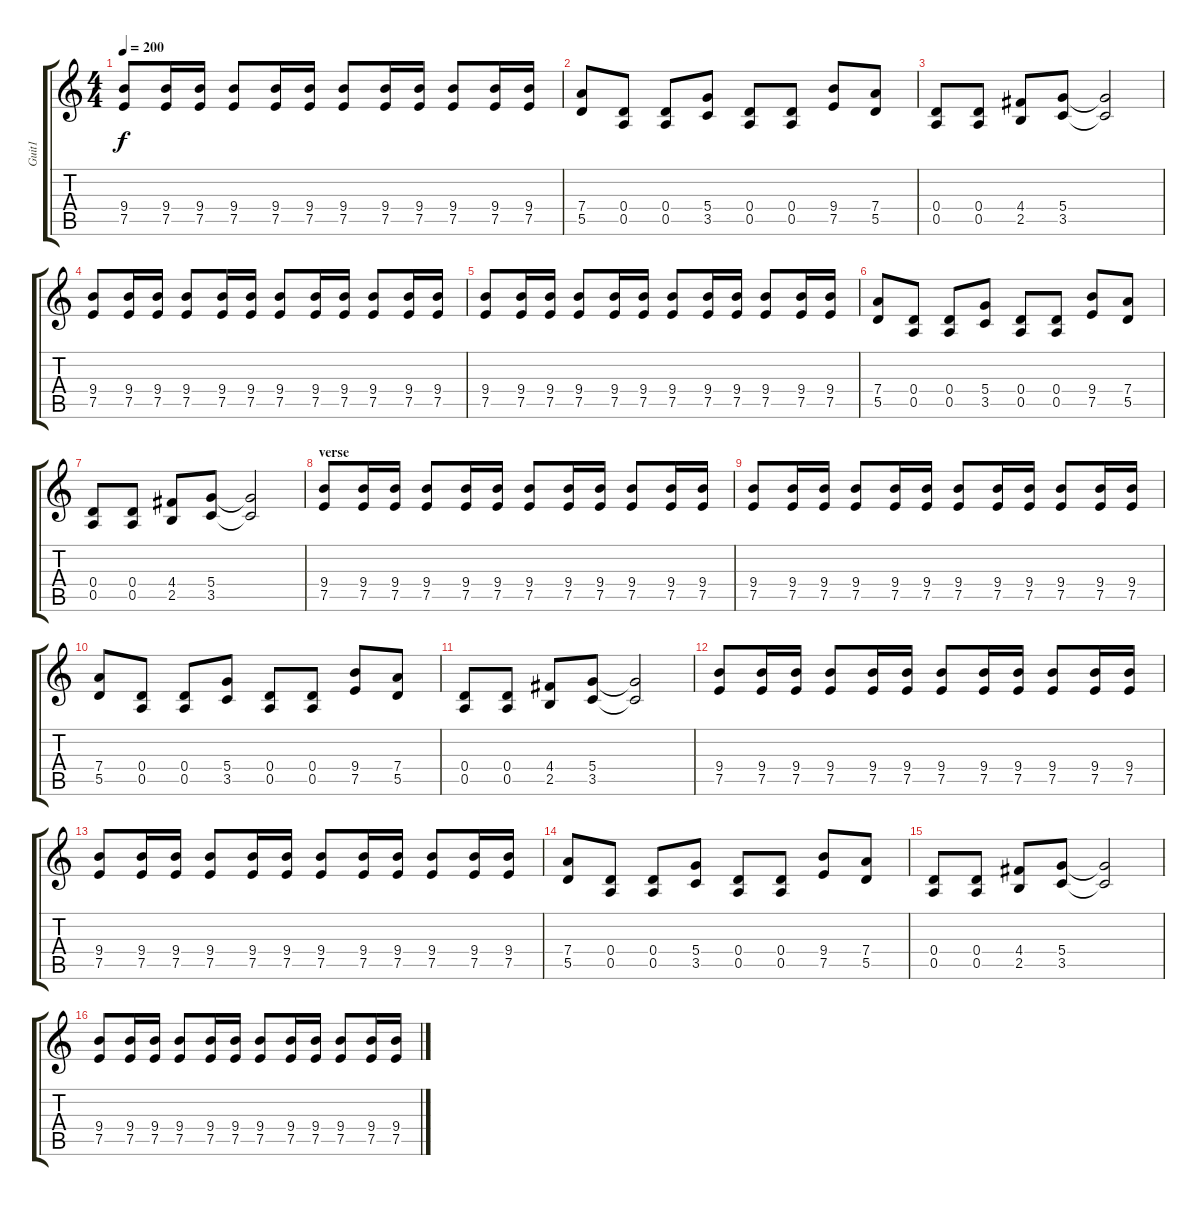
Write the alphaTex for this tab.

\track ("Guit1" "Guit1") {instrument distortionguitar}
\staff {score tabs}
\tuning (E4 B3 G3 D3 A2 E2) {hide}
\ts (4 4)
\tempo 200
\clef g2
\ks c
(9.4 7.5).8{dy f} (9.4 7.5).16 (9.4 7.5).16 (9.4 7.5).8 (9.4 7.5).16 (9.4 7.5).16 (9.4 7.5).8 (9.4 7.5).16 (9.4 7.5).16 (9.4 7.5).8 (9.4 7.5).16 (9.4 7.5).16 |
(7.4 5.5).8 (0.4 0.5).8 (0.4 0.5).8 (5.4 3.5).8 (0.4 0.5).8 (0.4 0.5).8 (9.4 7.5).8 (7.4 5.5).8 |
(0.4 0.5).8 (0.4 0.5).8 (4.4 2.5).8 (5.4 3.5).8 (5.4{t} 3.5{t}).2 |
(9.4 7.5).8 (9.4 7.5).16 (9.4 7.5).16 (9.4 7.5).8 (9.4 7.5).16 (9.4 7.5).16 (9.4 7.5).8 (9.4 7.5).16 (9.4 7.5).16 (9.4 7.5).8 (9.4 7.5).16 (9.4 7.5).16 |
(9.4 7.5).8 (9.4 7.5).16 (9.4 7.5).16 (9.4 7.5).8 (9.4 7.5).16 (9.4 7.5).16 (9.4 7.5).8 (9.4 7.5).16 (9.4 7.5).16 (9.4 7.5).8 (9.4 7.5).16 (9.4 7.5).16 |
(7.4 5.5).8 (0.4 0.5).8 (0.4 0.5).8 (5.4 3.5).8 (0.4 0.5).8 (0.4 0.5).8 (9.4 7.5).8 (7.4 5.5).8 |
(0.4 0.5).8 (0.4 0.5).8 (4.4 2.5).8 (5.4 3.5).8 (5.4{t} 3.5{t}).2 |
\section ("" "verse")
(9.4 7.5).8{instrument overdrivenguitar} (9.4 7.5).16 (9.4 7.5).16 (9.4 7.5).8 (9.4 7.5).16 (9.4 7.5).16 (9.4 7.5).8 (9.4 7.5).16 (9.4 7.5).16 (9.4 7.5).8 (9.4 7.5).16 (9.4 7.5).16 |
(9.4 7.5).8 (9.4 7.5).16 (9.4 7.5).16 (9.4 7.5).8 (9.4 7.5).16 (9.4 7.5).16 (9.4 7.5).8 (9.4 7.5).16 (9.4 7.5).16 (9.4 7.5).8 (9.4 7.5).16 (9.4 7.5).16 |
(7.4 5.5).8 (0.4 0.5).8 (0.4 0.5).8 (5.4 3.5).8 (0.4 0.5).8 (0.4 0.5).8 (9.4 7.5).8 (7.4 5.5).8 |
(0.4 0.5).8 (0.4 0.5).8 (4.4 2.5).8 (5.4 3.5).8 (5.4{t} 3.5{t}).2 |
(9.4 7.5).8 (9.4 7.5).16 (9.4 7.5).16 (9.4 7.5).8 (9.4 7.5).16 (9.4 7.5).16 (9.4 7.5).8 (9.4 7.5).16 (9.4 7.5).16 (9.4 7.5).8 (9.4 7.5).16 (9.4 7.5).16 |
(9.4 7.5).8 (9.4 7.5).16 (9.4 7.5).16 (9.4 7.5).8 (9.4 7.5).16 (9.4 7.5).16 (9.4 7.5).8 (9.4 7.5).16 (9.4 7.5).16 (9.4 7.5).8 (9.4 7.5).16 (9.4 7.5).16 |
(7.4 5.5).8 (0.4 0.5).8 (0.4 0.5).8 (5.4 3.5).8 (0.4 0.5).8 (0.4 0.5).8 (9.4 7.5).8 (7.4 5.5).8 |
(0.4 0.5).8 (0.4 0.5).8 (4.4 2.5).8 (5.4 3.5).8 (5.4{t} 3.5{t}).2 |
(9.4 7.5).8{instrument overdrivenguitar} (9.4 7.5).16 (9.4 7.5).16 (9.4 7.5).8 (9.4 7.5).16 (9.4 7.5).16 (9.4 7.5).8 (9.4 7.5).16 (9.4 7.5).16 (9.4 7.5).8 (9.4 7.5).16 (9.4 7.5).16
